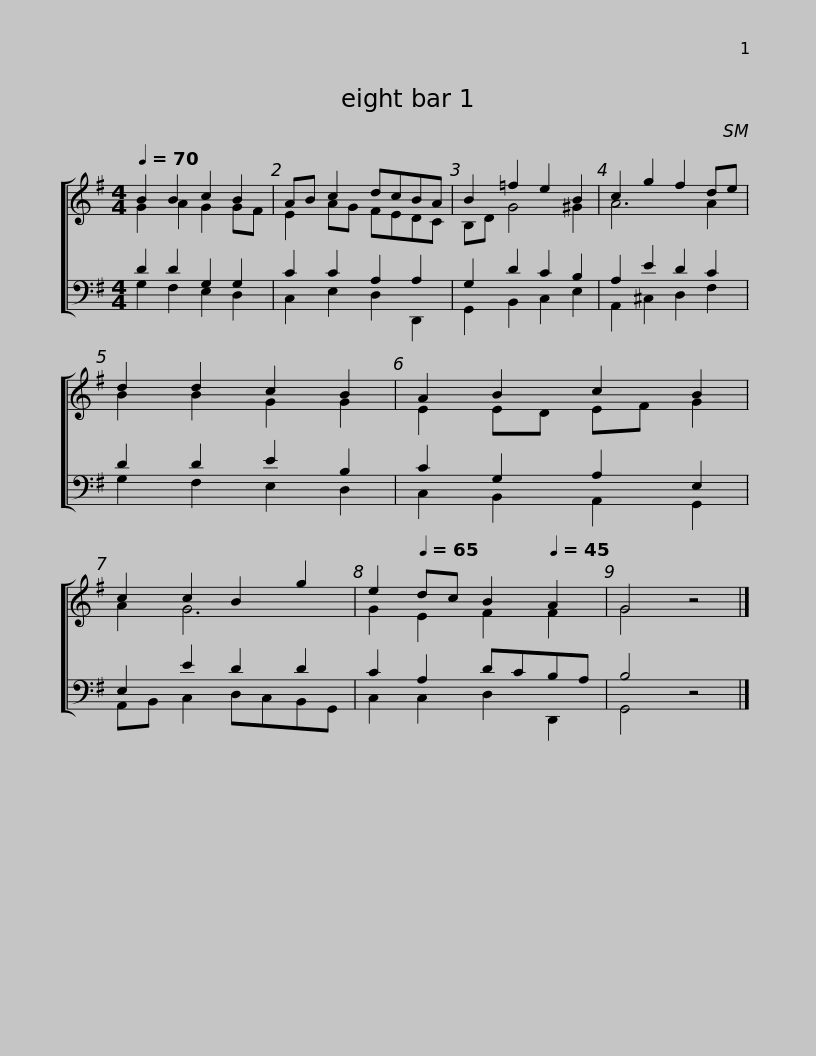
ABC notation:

X:1
%%score [ ( 1 2 ) ( 3 4 ) ]
L:1/8
Q:1/4=70
M:4/4
I:linebreak $
K:G
V:1 treble
V:2 treble
V:3 bass
V:4 bass
V:1
 B2 B2 c2 B2 | AB c2 dcBA | B2 =f2 e2 B2 | c2 g2 f2 de |$ d2 d2 c2 B2 | %5
 A2 B2 c2 B2 | c2 c2 B2 g2 | e2[Q:1/4=65] dc[Q:1/4=57] B2[Q:1/4=45] A2 | G4 z4 |] %9
V:2
 G2 A2 G2 GF | E2 AG FEDC | B,D G4 ^G2 | A6 A2 |$ B2 B2 G2 G2 | %5
 E2 ED EF G2 | A2 G6 | G2 E2 F2 F2 | G4 z4 |] %9
V:3
 D2 D2 G,2 G,2 | C2 C2 A,2 A,2 | G,2 D2 C2 B,2 | A,2 E2 D2 C2 |$ D2 D2 E2 B,2 | %5
 C2 G,2 A,2 E,2 | E,2 E2 D2 D2 | C2 A,2 DCB,A, | B,4 z4 |] %9
V:4
 G,2 F,2 E,2 D,2 | C,2 E,2 D,2 D,,2 | G,,2 B,,2 C,2 E,2 | A,,2 ^C,2 D,2 F,2 |$ G,2 F,2 E,2 D,2 | %5
 C,2 B,,2 A,,2 G,,2 | A,,B,, C,2 D,C,B,,G,, | C,2 C,2 D,2 D,,2 | G,,4 z4 |] %9
